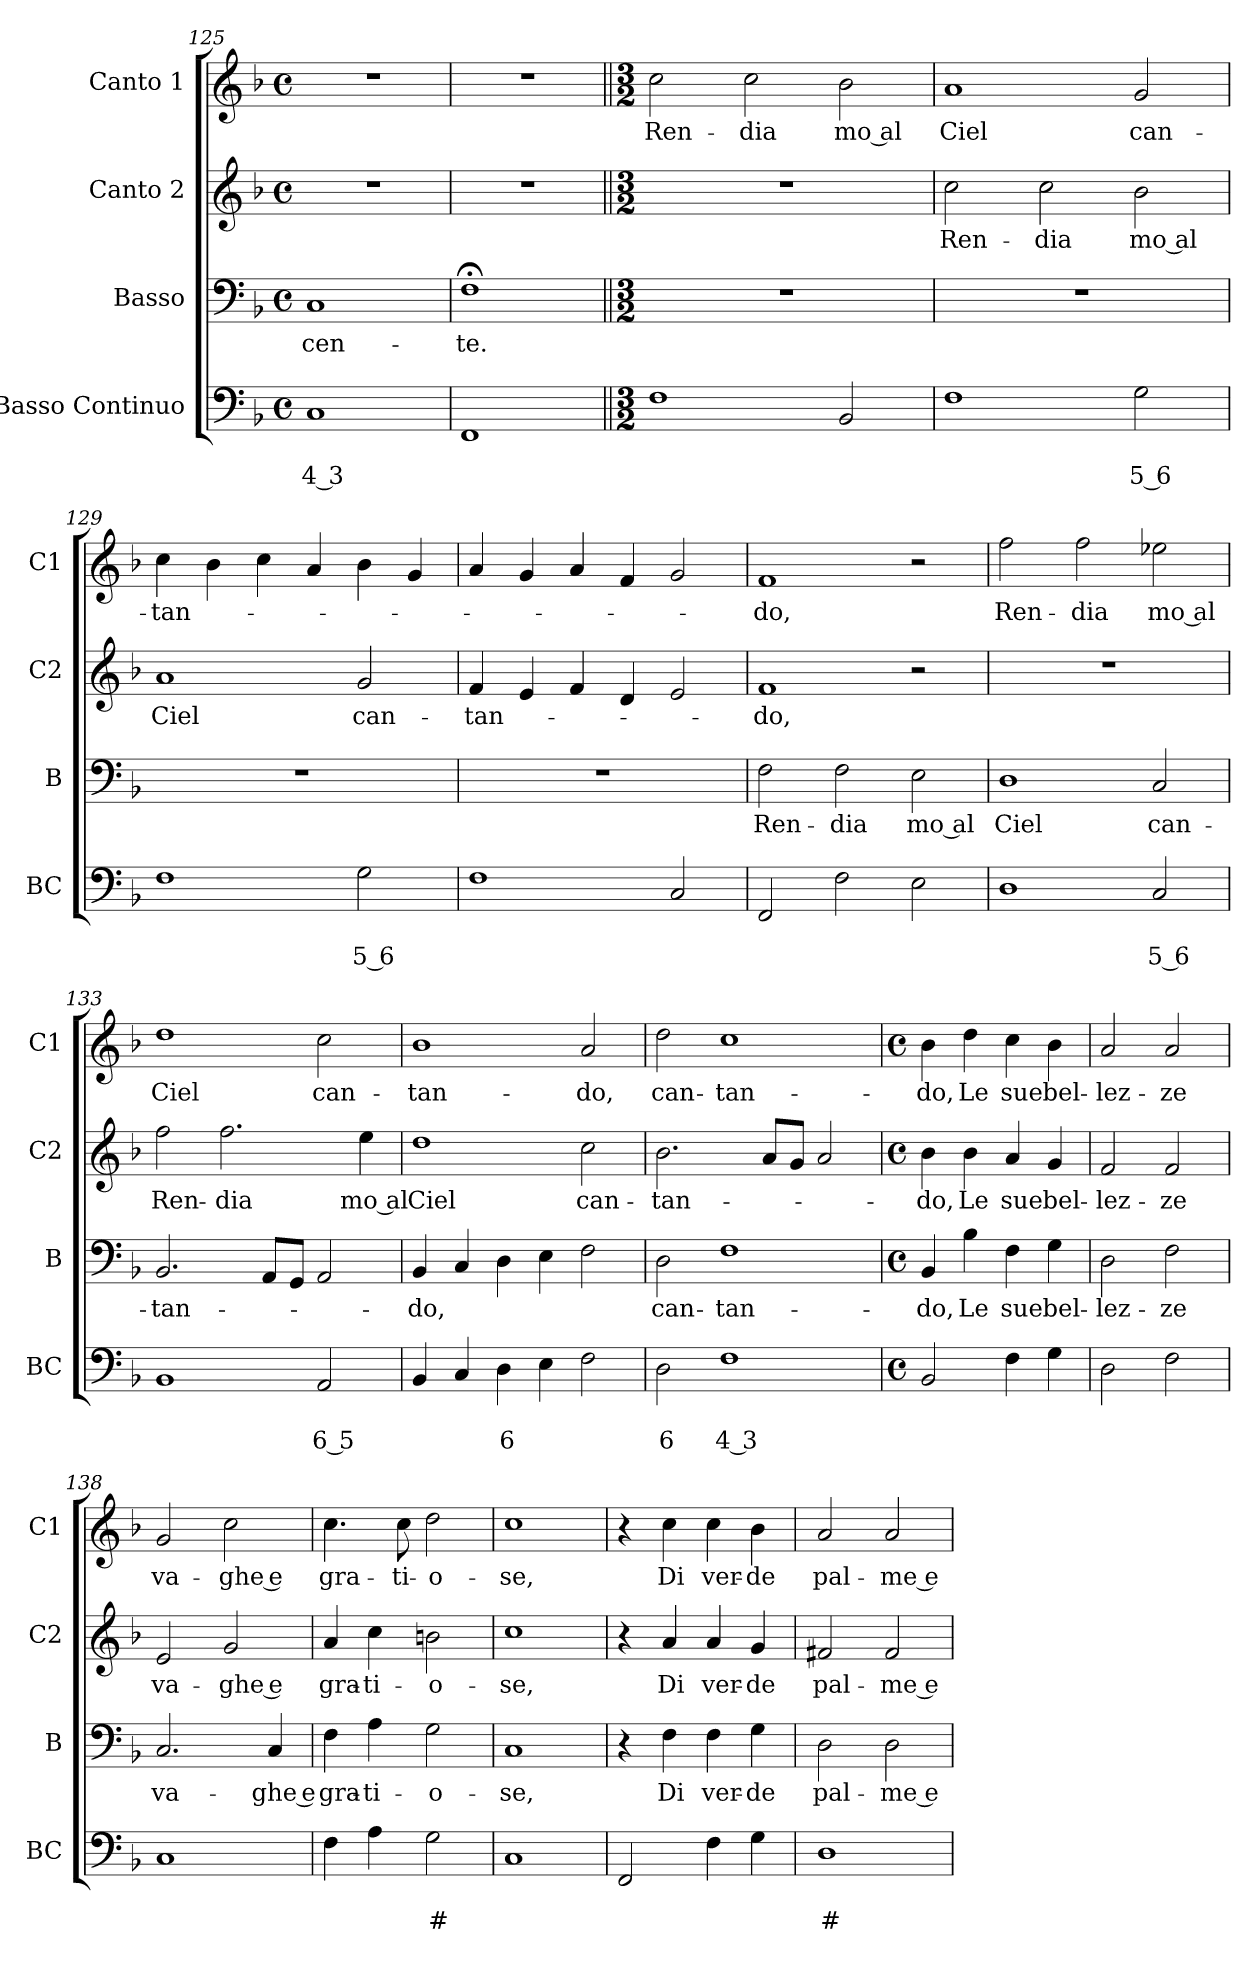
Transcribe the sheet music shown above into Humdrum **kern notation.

**kern	**text	**text	**kern	**text	**kern	**text	**kern	**text
*part4	*part4	*part4	*part3	*part3	*part2	*part2	*part1	*part1
*staff4	*staff4	*staff4	*staff3	*staff3	*staff2	*staff2	*staff1	*staff1
*I"Basso Continuo	*	*	*I"Basso	*	*I"Canto 2	*	*I"Canto 1	*
*I'BC	*	*	*I'B	*	*I'C2	*	*I'C1	*
*clefF4	*	*	*clefF4	*	*clefG2	*	*clefG2	*
*k[b-]	*	*	*k[b-]	*	*k[b-]	*	*k[b-]	*
*F:	*	*	*F:	*	*F:	*	*F:	*
*M4/4	*	*	*M4/4	*	*M4/4	*	*M4/4	*
*met(c)	*	*	*met(c)	*	*met(c)	*	*met(c)	*
=125	=125	=125	=125	=125	=125	=125	=125	=125
!	!	!LO:LY:b	!	!LO:LY:b	!	!	!	!
1C	.	4 3	1C	-cen-	1r	.	1r	.
=126	=126	=126	=126	=126	=126	=126	=126	=126
!	!	!	!	!LO:LY:b	!	!	!	!
1FF	.	.	1F;<	-te.	1r	.	1r	.
!!LO:PB:g=z
=127||	=127||	=127||	=127||	=127||	=127||	=127||	=127||	=127||
*M3/2	*	*	*M3/2	*	*M3/2	*	*M3/2	*
!	!	!	!	!	!	!	!	!LO:LY:b
1F	.	.	1.r	.	1.r	.	2cc\	Ren-
!	!	!	!	!	!	!	!	!LO:LY:b
.	.	.	.	.	.	.	2cc\	-dia
!	!	!	!	!	!	!	!	!LO:LY:b
2BB-/	.	.	.	.	.	.	2b-\	mo al
=128	=128	=128	=128	=128	=128	=128	=128	=128
!	!	!	!	!	!	!LO:LY:b	!	!LO:LY:b
1F	.	.	1.r	.	2cc\	Ren-	1a	Ciel
!	!	!	!	!	!	!LO:LY:b	!	!
.	.	.	.	.	2cc\	-dia	.	.
!	!	!LO:LY:b	!	!	!	!LO:LY:b	!	!LO:LY:b
2G\	.	5 6	.	.	2b-\	mo al	2g/	can-
=129	=129	=129	=129	=129	=129	=129	=129	=129
!	!	!	!	!	!	!LO:LY:b	!	!LO:LY:b
1F	.	.	1.r	.	1a	Ciel	4cc\	-tan-
.	.	.	.	.	.	.	4b-\	.
.	.	.	.	.	.	.	4cc\	.
.	.	.	.	.	.	.	4a/	.
!	!	!LO:LY:b	!	!	!	!LO:LY:b	!	!
2G\	.	5 6	.	.	2g/	can-	4b-\	.
.	.	.	.	.	.	.	4g/	.
=130	=130	=130	=130	=130	=130	=130	=130	=130
!	!	!	!	!	!	!LO:LY:b	!	!
1F	.	.	1.r	.	4f/	-tan-	4a/	.
.	.	.	.	.	4e/	.	4g/	.
.	.	.	.	.	4f/	.	4a/	.
.	.	.	.	.	4d/	.	4f/	.
2C/	.	.	.	.	2e/	.	2g/	.
=131	=131	=131	=131	=131	=131	=131	=131	=131
!	!	!	!	!LO:LY:b	!	!LO:LY:b	!	!LO:LY:b
2FF/	.	.	2F\	Ren-	1f	-do,	1f	-do,
!	!	!	!	!LO:LY:b	!	!	!	!
2F\	.	.	2F\	-dia	.	.	.	.
!	!	!	!	!LO:LY:b	!	!	!	!
2E\	.	.	2E\	mo al	2r	.	2r	.
=132	=132	=132	=132	=132	=132	=132	=132	=132
!	!	!	!	!LO:LY:b	!	!	!	!LO:LY:b
1D	.	.	1D	Ciel	1.r	.	2ff\	Ren-
!	!	!	!	!	!	!	!	!LO:LY:b
.	.	.	.	.	.	.	2ff\	-dia
!	!	!LO:LY:b	!	!LO:LY:b	!	!	!	!LO:LY:b
2C/	.	5 6	2C/	can-	.	.	2ee-X\	mo al
!!LO:LB:g=z
=133	=133	=133	=133	=133	=133	=133	=133	=133
!	!	!	!	!LO:LY:b	!	!LO:LY:b	!	!LO:LY:b
1BB-	.	.	2.BB-/	-tan-	2ff\	Ren-	1dd	Ciel
!	!	!	!	!	!	!LO:LY:b	!	!
.	.	.	.	.	2.ff\	-dia	.	.
.	.	.	8AA/L	.	.	.	.	.
.	.	.	8GG/J	.	.	.	.	.
!	!	!LO:LY:b	!	!	!	!	!	!LO:LY:b
2AA/	.	6 5	2AA/	.	.	.	2cc\	can-
!	!	!	!	!	!	!LO:LY:b	!	!
.	.	.	.	.	4ee\	mo al	.	.
=134	=134	=134	=134	=134	=134	=134	=134	=134
!	!	!	!	!LO:LY:b	!	!LO:LY:b	!	!LO:LY:b
4BB-/	.	.	4BB-/	-do,	1dd	Ciel	1b-	-tan-
4C/	.	.	4C/	.	.	.	.	.
!	!	!LO:LY:b	!	!	!	!	!	!
4D\	.	6	4D\	.	.	.	.	.
4E\	.	.	4E\	.	.	.	.	.
!	!	!	!	!	!	!LO:LY:b	!	!LO:LY:b
2F\	.	.	2F\	.	2cc\	can-	2a/	-do,
=135	=135	=135	=135	=135	=135	=135	=135	=135
!	!	!LO:LY:b	!	!LO:LY:b	!	!LO:LY:b	!	!LO:LY:b
2D\	.	6	2D\	can-	2.b-\	-tan-	2dd\	can-
!	!	!LO:LY:b	!	!LO:LY:b	!	!	!	!LO:LY:b
1F	.	4 3	1F	-tan-	.	.	1cc	-tan-
.	.	.	.	.	8a/L	.	.	.
.	.	.	.	.	8g/J	.	.	.
.	.	.	.	.	2a/	.	.	.
=136	=136	=136	=136	=136	=136	=136	=136	=136
*M4/4	*	*	*M4/4	*	*M4/4	*	*M4/4	*
*met(c)	*	*	*met(c)	*	*met(c)	*	*met(c)	*
!	!	!	!	!LO:LY:b	!	!LO:LY:b	!	!LO:LY:b
2BB-/	.	.	4BB-/	-do,	4b-\	-do,	4b-\	-do,
!	!	!	!	!LO:LY:b	!	!LO:LY:b	!	!LO:LY:b
.	.	.	4B-\	Le	4b-\	Le	4dd\	Le
!	!	!	!	!LO:LY:b	!	!LO:LY:b	!	!LO:LY:b
4F\	.	.	4F\	sue	4a/	sue	4cc\	sue
!	!	!	!	!LO:LY:b	!	!LO:LY:b	!	!LO:LY:b
4G\	.	.	4G\	bel-	4g/	bel-	4b-\	bel-
=137	=137	=137	=137	=137	=137	=137	=137	=137
!	!	!	!	!LO:LY:b	!	!LO:LY:b	!	!LO:LY:b
2D\	.	.	2D\	-lez-	2f/	-lez-	2a/	-lez-
!	!	!	!	!LO:LY:b	!	!LO:LY:b	!	!LO:LY:b
2F\	.	.	2F\	-ze	2f/	-ze	2a/	-ze
=138	=138	=138	=138	=138	=138	=138	=138	=138
!	!	!	!	!LO:LY:b	!	!LO:LY:b	!	!LO:LY:b
1C	.	.	2.C/	va-	2e/	va-	2g/	va-
!	!	!	!	!	!	!LO:LY:b	!	!LO:LY:b
.	.	.	.	.	2g/	-ghe e	2cc\	-ghe e
!	!	!	!	!LO:LY:b	!	!	!	!
.	.	.	4C/	-ghe e	.	.	.	.
=139	=139	=139	=139	=139	=139	=139	=139	=139
!	!	!	!	!LO:LY:b	!	!LO:LY:b	!	!LO:LY:b
4F\	.	.	4F\	gra-	4a/	gra-	4.cc\	gra-
!	!	!	!	!LO:LY:b	!	!LO:LY:b	!	!
4A\	.	.	4A\	-ti-	4cc\	-ti-	.	.
!	!	!	!	!	!	!	!	!LO:LY:b
.	.	.	.	.	.	.	8cc\	-ti-
!	!	!LO:LY:b	!	!LO:LY:b	!	!LO:LY:b	!	!LO:LY:b
2G\	.	#	2G\	-o-	2bn\	-o-	2dd\	-o-
!!LO:LB:g=z
=140	=140	=140	=140	=140	=140	=140	=140	=140
!	!	!	!	!LO:LY:b	!	!LO:LY:b	!	!LO:LY:b
1C	.	.	1C	-se,	1cc	-se,	1cc	-se,
=141	=141	=141	=141	=141	=141	=141	=141	=141
2FF/	.	.	4r	.	4r	.	4r	.
!	!	!	!	!LO:LY:b	!	!LO:LY:b	!	!LO:LY:b
.	.	.	4F\	Di	4a/	Di	4cc\	Di
!	!	!	!	!LO:LY:b	!	!LO:LY:b	!	!LO:LY:b
4F\	.	.	4F\	ver-	4a/	ver-	4cc\	ver-
!	!	!	!	!LO:LY:b	!	!LO:LY:b	!	!LO:LY:b
4G\	.	.	4G\	-de	4g/	-de	4b-\	-de
=142	=142	=142	=142	=142	=142	=142	=142	=142
!	!	!LO:LY:b	!	!LO:LY:b	!	!LO:LY:b	!	!LO:LY:b
1D	.	#	2D\	pal-	2f#X/	pal-	2a/	pal-
!	!	!	!	!LO:LY:b	!	!LO:LY:b	!	!LO:LY:b
.	.	.	2D\	-me e	2f#/	-me e	2a/	-me e
=	=	=	=	=	=	=	=	=
*-	*-	*-	*-	*-	*-	*-	*-	*-
